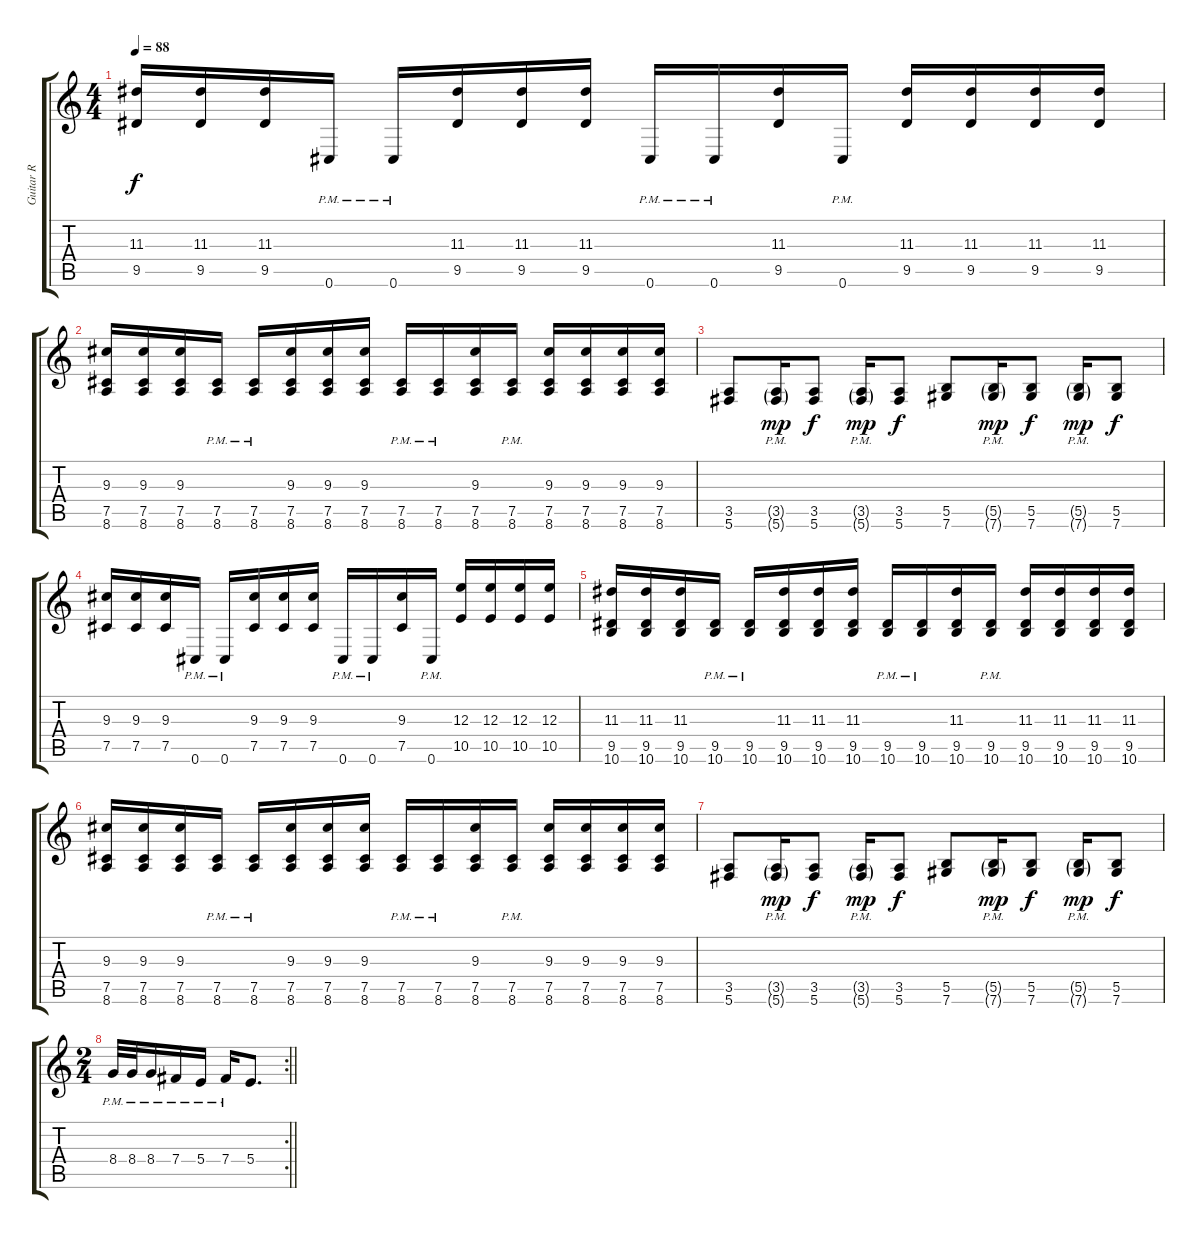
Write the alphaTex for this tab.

\track ("Guitar R" "Guitar R") {instrument distortionguitar}
\staff {score tabs}
\tuning (Db4 Ab3 E3 B2 Gb2 Db2) {hide}
\ts (4 4)
\tempo 88
\clef g2
\ks c
(11.3 9.5).16{dy f} (11.3 9.5).16 (11.3 9.5).16 0.6{pm}.16 0.6{pm}.16 (11.3 9.5).16 (11.3 9.5).16 (11.3 9.5).16 0.6{pm}.16 0.6{pm}.16 (11.3 9.5).16 0.6{pm}.16 (11.3 9.5).16 (11.3 9.5).16 (11.3 9.5).16 (11.3 9.5).16 |
(9.3 7.5 8.6).16 (9.3 7.5 8.6).16 (9.3 7.5 8.6).16 (7.5{pm} 8.6{pm}).16 (7.5{pm} 8.6{pm}).16 (9.3 7.5 8.6).16 (9.3 7.5 8.6).16 (9.3 7.5 8.6).16 (7.5{pm} 8.6{pm}).16 (7.5{pm} 8.6{pm}).16 (9.3 7.5 8.6).16 (7.5{pm} 8.6{pm}).16 (9.3 7.5 8.6).16 (9.3 7.5 8.6).16 (9.3 7.5 8.6).16 (9.3 7.5 8.6).16 |
(3.5 5.6).8 (3.5{g pm} 5.6{g pm}).16{dy mp} (3.5 5.6).8{dy f} (3.5{g pm} 5.6{g pm}).16{dy mp} (3.5 5.6).8{dy f} (5.5 7.6).8 (5.5{g pm} 7.6{g pm}).16{dy mp} (5.5 7.6).8{dy f} (5.5{g pm} 7.6{g pm}).16{dy mp} (5.5 7.6).8{dy f} |
(9.3 7.5).16 (9.3 7.5).16 (9.3 7.5).16 0.6{pm}.16 0.6{pm}.16 (9.3 7.5).16 (9.3 7.5).16 (9.3 7.5).16 0.6{pm}.16 0.6{pm}.16 (9.3 7.5).16 0.6{pm}.16 (12.3 10.5).16 (12.3 10.5).16 (12.3 10.5).16 (12.3 10.5).16 |
(11.3 9.5 10.6).16 (11.3 9.5 10.6).16 (11.3 9.5 10.6).16 (9.5{pm} 10.6{pm}).16 (9.5{pm} 10.6{pm}).16 (11.3 9.5 10.6).16 (11.3 9.5 10.6).16 (11.3 9.5 10.6).16 (9.5{pm} 10.6{pm}).16 (9.5{pm} 10.6{pm}).16 (11.3 9.5 10.6).16 (9.5{pm} 10.6{pm}).16 (11.3 9.5 10.6).16 (11.3 9.5 10.6).16 (11.3 9.5 10.6).16 (11.3 9.5 10.6).16 |
(9.3 7.5 8.6).16 (9.3 7.5 8.6).16 (9.3 7.5 8.6).16 (7.5{pm} 8.6{pm}).16 (7.5{pm} 8.6{pm}).16 (9.3 7.5 8.6).16 (9.3 7.5 8.6).16 (9.3 7.5 8.6).16 (7.5{pm} 8.6{pm}).16 (7.5{pm} 8.6{pm}).16 (9.3 7.5 8.6).16 (7.5{pm} 8.6{pm}).16 (9.3 7.5 8.6).16 (9.3 7.5 8.6).16 (9.3 7.5 8.6).16 (9.3 7.5 8.6).16 |
(3.5 5.6).8 (3.5{g pm} 5.6{g pm}).16{dy mp} (3.5 5.6).8{dy f} (3.5{g pm} 5.6{g pm}).16{dy mp} (3.5 5.6).8{dy f} (5.5 7.6).8 (5.5{g pm} 7.6{g pm}).16{dy mp} (5.5 7.6).8{dy f} (5.5{g pm} 7.6{g pm}).16{dy mp} (5.5 7.6).8{dy f} |
\rc 2
\ts (2 4)
\barLineRight lightlight
8.4{pm}.32 8.4{pm}.32 8.4{pm}.16 7.4{pm}.16 5.4{pm}.16 7.4{pm}.16 5.4.8{d}
